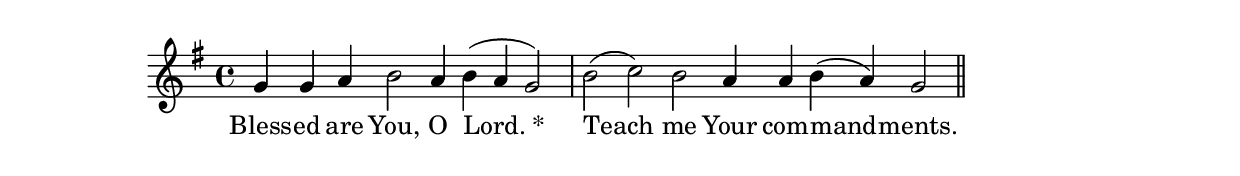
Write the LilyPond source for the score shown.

\version "2.24.4"

global = {
	\key g \major
	\cadenzaOn
}

melody = \relative c'' {
	\global
	g4 g a b2 a4 b( a g2) \bar "|"
	b2( c) b a4 a b( a) g2 \bar "||"
}

harmony = \relative c'' {
	\global
	g4 g fis g2 fis4 g( fis e2) \bar "|"
	g2( a) g fis4 fis g( fis) e2 \bar "||"
}

text = \lyricmode {
	Bless -- ed are You, O \markup {Lord. *}
	Teach me Your com -- mand -- ments.
}

\score {
	<<
		\new Voice = "one" {
			\melody
		}
		\new Lyrics \lyricsto "one" {
			\text
		}
	>>
	}
